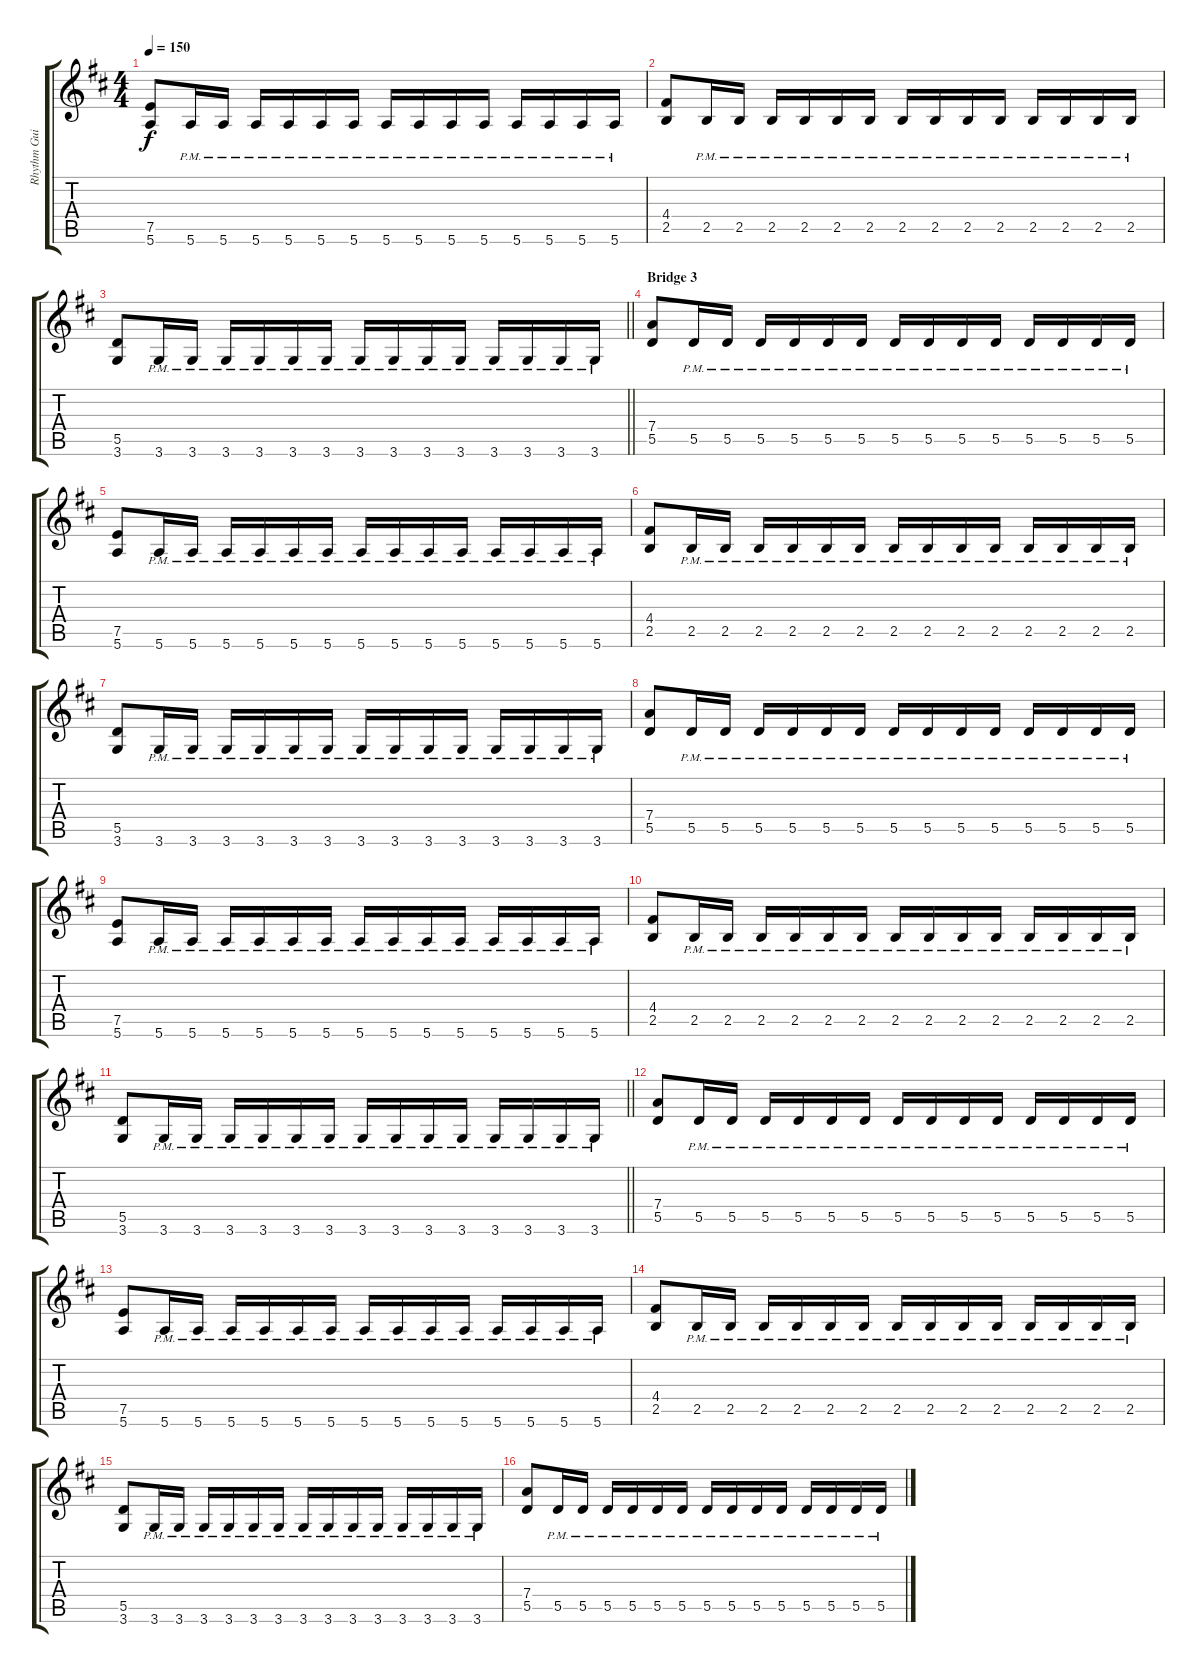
\track ("Rhythm Guitar 1: Patrik Lund" "Rhythm Gui") {instrument distortionguitar}
\staff {score tabs}
\tuning (E4 B3 G3 D3 A2 E2) {hide}
\ts (4 4)
\tempo 150
\clef g2
\ks d
(7.5 5.6).8{dy f} 5.6{pm}.16 5.6{pm}.16 5.6{pm}.16 5.6{pm}.16 5.6{pm}.16 5.6{pm}.16 5.6{pm}.16 5.6{pm}.16 5.6{pm}.16 5.6{pm}.16 5.6{pm}.16 5.6{pm}.16 5.6{pm}.16 5.6{pm}.16 |
(4.4 2.5).8 2.5{pm}.16 2.5{pm}.16 2.5{pm}.16 2.5{pm}.16 2.5{pm}.16 2.5{pm}.16 2.5{pm}.16 2.5{pm}.16 2.5{pm}.16 2.5{pm}.16 2.5{pm}.16 2.5{pm}.16 2.5{pm}.16 2.5{pm}.16 |
\barLineRight lightlight
(5.5 3.6).8 3.6{pm}.16 3.6{pm}.16 3.6{pm}.16 3.6{pm}.16 3.6{pm}.16 3.6{pm}.16 3.6{pm}.16 3.6{pm}.16 3.6{pm}.16 3.6{pm}.16 3.6{pm}.16 3.6{pm}.16 3.6{pm}.16 3.6{pm}.16 |
\section ("" "Bridge 3")
(7.4 5.5).8 5.5{pm}.16 5.5{pm}.16 5.5{pm}.16 5.5{pm}.16 5.5{pm}.16 5.5{pm}.16 5.5{pm}.16 5.5{pm}.16 5.5{pm}.16 5.5{pm}.16 5.5{pm}.16 5.5{pm}.16 5.5{pm}.16 5.5{pm}.16 |
(7.5 5.6).8 5.6{pm}.16 5.6{pm}.16 5.6{pm}.16 5.6{pm}.16 5.6{pm}.16 5.6{pm}.16 5.6{pm}.16 5.6{pm}.16 5.6{pm}.16 5.6{pm}.16 5.6{pm}.16 5.6{pm}.16 5.6{pm}.16 5.6{pm}.16 |
(4.4 2.5).8 2.5{pm}.16 2.5{pm}.16 2.5{pm}.16 2.5{pm}.16 2.5{pm}.16 2.5{pm}.16 2.5{pm}.16 2.5{pm}.16 2.5{pm}.16 2.5{pm}.16 2.5{pm}.16 2.5{pm}.16 2.5{pm}.16 2.5{pm}.16 |
(5.5 3.6).8 3.6{pm}.16 3.6{pm}.16 3.6{pm}.16 3.6{pm}.16 3.6{pm}.16 3.6{pm}.16 3.6{pm}.16 3.6{pm}.16 3.6{pm}.16 3.6{pm}.16 3.6{pm}.16 3.6{pm}.16 3.6{pm}.16 3.6{pm}.16 |
(7.4 5.5).8 5.5{pm}.16 5.5{pm}.16 5.5{pm}.16 5.5{pm}.16 5.5{pm}.16 5.5{pm}.16 5.5{pm}.16 5.5{pm}.16 5.5{pm}.16 5.5{pm}.16 5.5{pm}.16 5.5{pm}.16 5.5{pm}.16 5.5{pm}.16 |
(7.5 5.6).8 5.6{pm}.16 5.6{pm}.16 5.6{pm}.16 5.6{pm}.16 5.6{pm}.16 5.6{pm}.16 5.6{pm}.16 5.6{pm}.16 5.6{pm}.16 5.6{pm}.16 5.6{pm}.16 5.6{pm}.16 5.6{pm}.16 5.6{pm}.16 |
(4.4 2.5).8 2.5{pm}.16 2.5{pm}.16 2.5{pm}.16 2.5{pm}.16 2.5{pm}.16 2.5{pm}.16 2.5{pm}.16 2.5{pm}.16 2.5{pm}.16 2.5{pm}.16 2.5{pm}.16 2.5{pm}.16 2.5{pm}.16 2.5{pm}.16 |
\barLineRight lightlight
(5.5 3.6).8 3.6{pm}.16 3.6{pm}.16 3.6{pm}.16 3.6{pm}.16 3.6{pm}.16 3.6{pm}.16 3.6{pm}.16 3.6{pm}.16 3.6{pm}.16 3.6{pm}.16 3.6{pm}.16 3.6{pm}.16 3.6{pm}.16 3.6{pm}.16 |
(7.4 5.5).8 5.5{pm}.16 5.5{pm}.16 5.5{pm}.16 5.5{pm}.16 5.5{pm}.16 5.5{pm}.16 5.5{pm}.16 5.5{pm}.16 5.5{pm}.16 5.5{pm}.16 5.5{pm}.16 5.5{pm}.16 5.5{pm}.16 5.5{pm}.16 |
(7.5 5.6).8 5.6{pm}.16 5.6{pm}.16 5.6{pm}.16 5.6{pm}.16 5.6{pm}.16 5.6{pm}.16 5.6{pm}.16 5.6{pm}.16 5.6{pm}.16 5.6{pm}.16 5.6{pm}.16 5.6{pm}.16 5.6{pm}.16 5.6{pm}.16 |
(4.4 2.5).8 2.5{pm}.16 2.5{pm}.16 2.5{pm}.16 2.5{pm}.16 2.5{pm}.16 2.5{pm}.16 2.5{pm}.16 2.5{pm}.16 2.5{pm}.16 2.5{pm}.16 2.5{pm}.16 2.5{pm}.16 2.5{pm}.16 2.5{pm}.16 |
(5.5 3.6).8 3.6{pm}.16 3.6{pm}.16 3.6{pm}.16 3.6{pm}.16 3.6{pm}.16 3.6{pm}.16 3.6{pm}.16 3.6{pm}.16 3.6{pm}.16 3.6{pm}.16 3.6{pm}.16 3.6{pm}.16 3.6{pm}.16 3.6{pm}.16 |
(7.4 5.5).8 5.5{pm}.16 5.5{pm}.16 5.5{pm}.16 5.5{pm}.16 5.5{pm}.16 5.5{pm}.16 5.5{pm}.16 5.5{pm}.16 5.5{pm}.16 5.5{pm}.16 5.5{pm}.16 5.5{pm}.16 5.5{pm}.16 5.5{pm}.16
